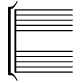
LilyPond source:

\version "2.14.0"
\version "2.14.0"
#(set-global-staff-size 10)
\include "icon_defaults.ily"
\paper {
  paper-height = 40\pt
  paper-width = 40\pt
  top-system-spacing = #'(
    (basic-distance . 3.9)
    (minimum-distance . 3.9)
    (padding . 0)
    (stretchability . 0))
}

\layout {
  indent = 7.5\pt
  system-count = #1
  \context {
    \Staff
    \remove "Clef_engraver"
    \remove "Time_signature_engraver"
    \override StaffSymbol #'width = #14
  }
  \context {
    \Score
    \override StaffGrouper #'staff-staff-spacing = #'(
      (basic-distance . 8)
      (minimum-distance . 8)
      (padding . 0)
      (stretchability . 8))
  }
}

music = <<
  \new Staff s4
  \new Staff s4
>>

\new StaffGroup \music
